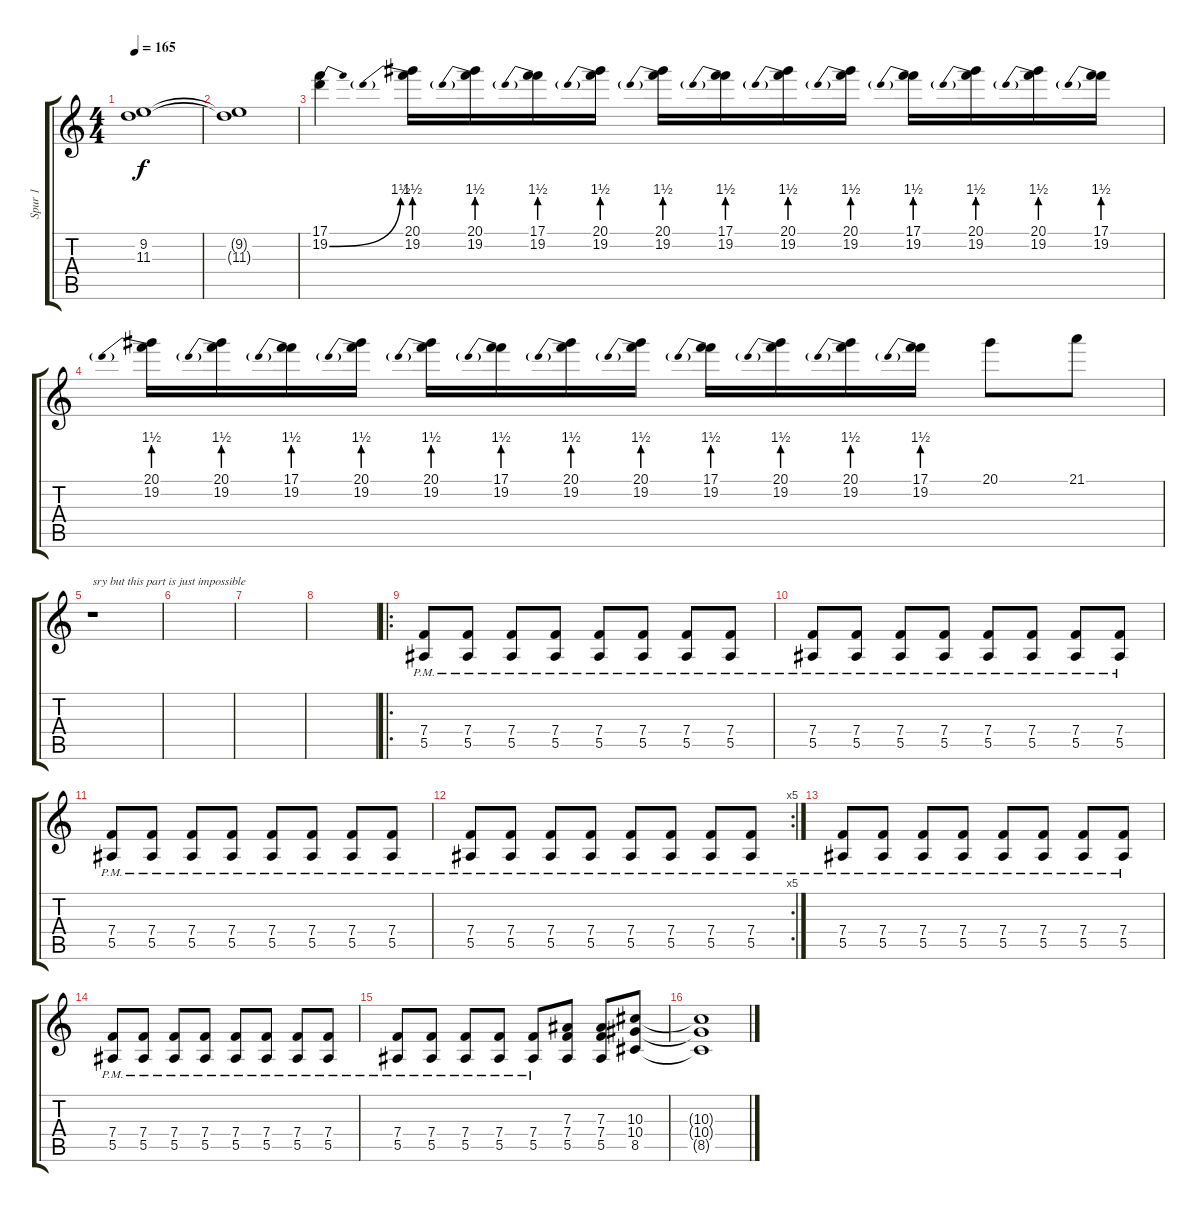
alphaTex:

\track ("Spur 1" "Spur 1") {instrument distortionguitar}
\staff {score tabs}
\tuning (C4 G3 Eb3 Bb2 F2 C2) {hide}
\ts (4 4)
\tempo 165
\clef g2
\ks c
(9.2{t} 11.3{t}).1{dy f} |
(9.2{t} 11.3{t}).1 |
(17.1 19.2{be (bend 0 0 60 6)}).4 (20.1 19.2{be (prebend 0 6 60 6)}).16 (20.1 19.2{be (prebend 0 6 60 6)}).16 (17.1 19.2{be (prebend 0 6 60 6)}).16 (20.1 19.2{be (prebend 0 6 60 6)}).16 (20.1 19.2{be (prebend 0 6 60 6)}).16 (17.1 19.2{be (prebend 0 6 60 6)}).16 (20.1 19.2{be (prebend 0 6 60 6)}).16 (20.1 19.2{be (prebend 0 6 60 6)}).16 (17.1 19.2{be (prebend 0 6 60 6)}).16 (20.1 19.2{be (prebend 0 6 60 6)}).16 (20.1 19.2{be (prebend 0 6 60 6)}).16 (17.1 19.2{be (prebend 0 6 60 6)}).16 |
(20.1 19.2{be (prebend 0 6 60 6)}).16 (20.1 19.2{be (prebend 0 6 60 6)}).16 (17.1 19.2{be (prebend 0 6 60 6)}).16 (20.1 19.2{be (prebend 0 6 60 6)}).16 (20.1 19.2{be (prebend 0 6 60 6)}).16 (17.1 19.2{be (prebend 0 6 60 6)}).16 (20.1 19.2{be (prebend 0 6 60 6)}).16 (20.1 19.2{be (prebend 0 6 60 6)}).16 (17.1 19.2{be (prebend 0 6 60 6)}).16 (20.1 19.2{be (prebend 0 6 60 6)}).16 (20.1 19.2{be (prebend 0 6 60 6)}).16 (17.1 19.2{be (prebend 0 6 60 6)}).16 20.1.8 21.1.8 |
r.1{txt "sry but this part is just impossible"} |
|
|
|
\ro
(7.4{pm} 5.5{pm}).8 (7.4{pm} 5.5{pm}).8 (7.4{pm} 5.5{pm}).8 (7.4{pm} 5.5{pm}).8 (7.4{pm} 5.5{pm}).8 (7.4{pm} 5.5{pm}).8 (7.4{pm} 5.5{pm}).8 (7.4{pm} 5.5{pm}).8 |
(7.4{pm} 5.5{pm}).8 (7.4{pm} 5.5{pm}).8 (7.4{pm} 5.5{pm}).8 (7.4{pm} 5.5{pm}).8 (7.4{pm} 5.5{pm}).8 (7.4{pm} 5.5{pm}).8 (7.4{pm} 5.5{pm}).8 (7.4{pm} 5.5{pm}).8 |
(7.4{pm} 5.5{pm}).8 (7.4{pm} 5.5{pm}).8 (7.4{pm} 5.5{pm}).8 (7.4{pm} 5.5{pm}).8 (7.4{pm} 5.5{pm}).8 (7.4{pm} 5.5{pm}).8 (7.4{pm} 5.5{pm}).8 (7.4{pm} 5.5{pm}).8 |
\rc 5
(7.4{pm} 5.5{pm}).8 (7.4{pm} 5.5{pm}).8 (7.4{pm} 5.5{pm}).8 (7.4{pm} 5.5{pm}).8 (7.4{pm} 5.5{pm}).8 (7.4{pm} 5.5{pm}).8 (7.4{pm} 5.5{pm}).8 (7.4{pm} 5.5{pm}).8 |
(7.4{pm} 5.5{pm}).8 (7.4{pm} 5.5{pm}).8 (7.4{pm} 5.5{pm}).8 (7.4{pm} 5.5{pm}).8 (7.4{pm} 5.5{pm}).8 (7.4{pm} 5.5{pm}).8 (7.4{pm} 5.5{pm}).8 (7.4{pm} 5.5{pm}).8 |
(7.4{pm} 5.5{pm}).8 (7.4{pm} 5.5{pm}).8 (7.4{pm} 5.5{pm}).8 (7.4{pm} 5.5{pm}).8 (7.4{pm} 5.5{pm}).8 (7.4{pm} 5.5{pm}).8 (7.4{pm} 5.5{pm}).8 (7.4{pm} 5.5{pm}).8 |
(7.4{pm} 5.5{pm}).8 (7.4{pm} 5.5{pm}).8 (7.4{pm} 5.5{pm}).8 (7.4{pm} 5.5{pm}).8 (7.4{pm} 5.5{pm}).8 (7.3 7.4 5.5).8 (7.3 7.4 5.5).8 (10.3 10.4 8.5).8 |
(10.3{t} 10.4{t} 8.5{t}).1
